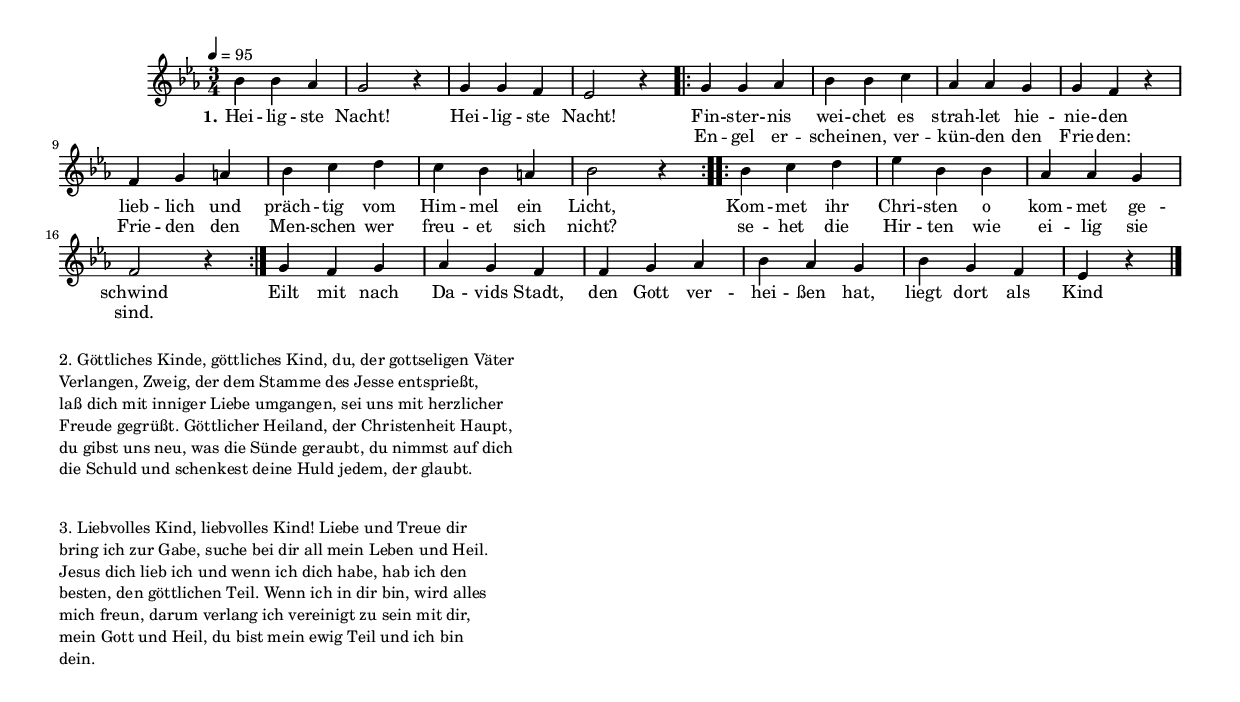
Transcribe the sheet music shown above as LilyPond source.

\version "2.24.3"
\include "global.ly"
KeyandTime = {
  \time 3/4
  %Tonart
  \key es \major
  \tempo 4 = 95
}

Melodie = \relative c'' { \set Staff.midiInstrument = #"choir aahs"
  b4 b as g2 r4 g4 g f es2 r4
  \repeat volta 2 {
    g4 g as b b c as as g g f r4
    f g a b c d c b a b2 r4
  }
  \repeat volta 2 {
    b4 c d es b b as as g f2 r4
  }
  g4 f g as g f f g as b as g b g f es r4
  \bar "|."
}

ersteStrophe = \lyricmode {
  \set stanza = "1."
  Hei -- lig -- ste Nacht! Hei -- lig -- ste Nacht!
  << 
    { Fin -- ster -- nis wei -- chet es strah -- let hie -- nie -- den 
      lieb -- lich und präch -- tig vom Him -- mel ein Licht,
      Kom -- met ihr Chri -- sten o kom -- met ge -- schwind }
  
    \new Lyrics {
      \set associatedVoice = "Melodie"
      En -- gel er -- schei -- nen, ver -- kün -- den den Frie -- den:
      Frie -- den den Men -- schen wer freu -- et sich nicht?
      se -- het die Hir -- ten wie ei -- lig sie sind.
    }
  >>
  Eilt mit nach Da -- vids Stadt, den Gott ver -- hei -- ßen hat,
  liegt dort als Kind
}


zweiteStrophe = "
2. Göttliches Kinde, göttliches Kind, du, der gottseligen Väter

Verlangen, Zweig, der dem Stamme des Jesse entsprießt,

laß dich mit inniger Liebe umgangen, sei uns mit herzlicher

Freude gegrüßt. Göttlicher Heiland, der Christenheit Haupt,

du gibst uns neu, was die Sünde geraubt, du nimmst auf dich

die Schuld und schenkest deine Huld jedem, der glaubt."

dritteStrophe = "
3. Liebvolles Kind, liebvolles Kind! Liebe und Treue dir

bring ich zur Gabe, suche bei dir all mein Leben und Heil.

Jesus dich lieb ich und wenn ich dich habe, hab ich den

besten, den göttlichen Teil. Wenn ich in dir bin, wird alles

mich freun, darum verlang ich vereinigt zu sein mit dir,

mein Gott und Heil, du bist mein ewig Teil und ich bin

dein."

\bookpart {
    \score {
    \new ChoirStaff = "firstStaff"
    <<
      \new Voice = "Melodie" {
        \KeyandTime
        \Melodie
        \addlyrics { \ersteStrophe }
      }
    >>
    \layout{}
    \midi {}
  }
  \markup {
    \vspace #2
    \column {
      \wordwrap-string \zweiteStrophe 
      \vspace #2
      \wordwrap-string \dritteStrophe 
    }
  }

}  